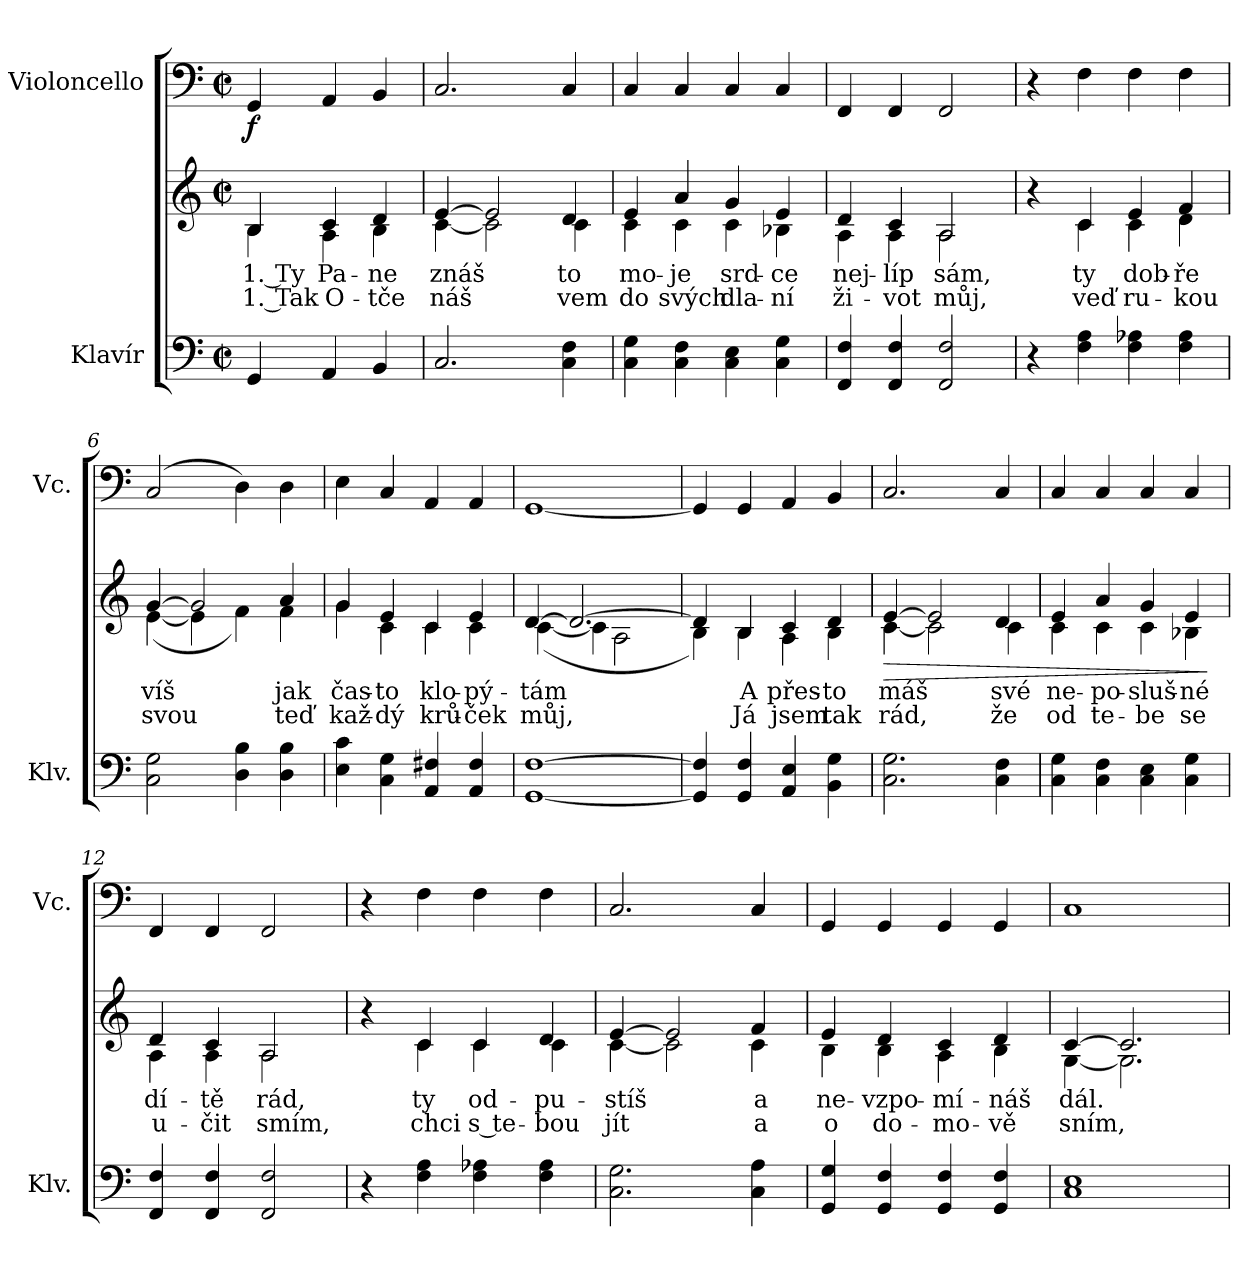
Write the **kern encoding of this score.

**kern	**kern	**text	**text	**dynam	**kern	**dynam
*part2	*part2	*part2	*part2	*part2	*part1	*part1
*staff3	*staff2	*staff2	*staff2	*staff2/3	*staff1	*staff1
*I"Klavír	*	*	*	*	*I"Violoncello	*
*I'Klv.	*	*	*	*	*I'Vc.	*
*clefF4	*clefG2	*	*	*	*clefF4	*
*k[]	*k[]	*	*	*	*k[]	*
*M2/2	*M2/2	*	*	*	*M2/2	*
*met(c|)	*met(c|)	*	*	*	*met(c|)	*
*MM85	*MM85	*	*	*	*MM85	*
=1	=1	=1	=1	=1	=1	=1
!	!	!LO:LY:b	!LO:LY:b	!	!	!LO:DY:b
*	*^	*	*	*	*	*
4GG/	4B/	4B\	1. Ty	1. Tak	.	4GG/	f
!	!	!	!LO:LY:b	!LO:LY:b	!	!	!
4AA/	4c/	4A\	Pa-	O-	.	4AA/	.
!	!	!	!LO:LY:b	!LO:LY:b	!	!	!
4BB/	4d/	4B\	-ne	-tče	.	4BB/	.
=2	=2	=2	=2	=2	=2	=2	=2
!	!	!	!LO:LY:b	!LO:LY:b	!	!	!
2.C/	[4e/	[4c\	znáš	náš	.	2.C/	.
.	2e/]	2c\]	.	.	.	.	.
!	!	!	!LO:LY:b	!LO:LY:b	!	!	!
4C\ 4F\	4d/	4c\	to	vem	.	4C/	.
=3	=3	=3	=3	=3	=3	=3	=3
!	!	!	!LO:LY:b	!LO:LY:b	!	!	!
4C\ 4G\	4e/	4c\	mo-	do	.	4C/	.
!	!	!	!LO:LY:b	!LO:LY:b	!	!	!
4C\ 4F\	4a/	4c\	-je	svých	.	4C/	.
!	!	!	!LO:LY:b	!LO:LY:b	!	!	!
4C\ 4E\	4g/	4c\	srd-	dla-	.	4C/	.
!	!	!	!LO:LY:b	!LO:LY:b	!	!	!
4C\ 4G\	4e/	4B-X\	-ce	-ní	.	4C/	.
=4	=4	=4	=4	=4	=4	=4	=4
!	!	!	!LO:LY:b	!LO:LY:b	!	!	!
4FF/ 4F/	4d/	4A\	nej-	ži-	.	4FF/	.
!	!	!	!LO:LY:b	!LO:LY:b	!	!	!
4FF/ 4F/	4c/	4A\	-líp	-vot	.	4FF/	.
!	!	!	!LO:LY:b	!LO:LY:b	!	!	!
2FF/ 2F/	2A/	2A\	sám,	můj,	.	2FF/	.
=5	=5	=5	=5	=5	=5	=5	=5
4r	4r	4ryy	.	.	.	4r	.
!	!	!	!LO:LY:b	!LO:LY:b	!	!	!
4F\ 4A\	4c/	4c\	ty	veď	.	4F\	.
!	!	!	!LO:LY:b	!LO:LY:b	!	!	!
4F\ 4A-X\	4e/	4c\	dob-	ru-	.	4F\	.
!	!	!	!LO:LY:b	!LO:LY:b	!	!	!
4F\ 4A-\	4f/	4d\	-ře	-kou	.	4F\	.
=6	=6	=6	=6	=6	=6	=6	=6
!	!	!	!LO:LY:b	!LO:LY:b	!	!	!
2C\ 2G\	[4g/	([4e\	víš	svou	.	(2C/	.
.	2g/]	4e\]	.	.	.	.	.
4D\ 4B\	.	4f\)	.	.	.	4D\)	.
!	!	!	!LO:LY:b	!LO:LY:b	!	!	!
4D\ 4B\	4a/	4f\	jak	teď	.	4D\	.
!!LO:LB:g=z
=7	=7	=7	=7	=7	=7	=7	=7
!	!	!	!LO:LY:b	!LO:LY:b	!	!	!
4E\ 4c\	4g/	4g\	čas-	kaž-	.	4E\	.
!	!	!	!LO:LY:b	!LO:LY:b	!	!	!
4C\ 4G\	4e/	4c\	-to	-dý	.	4C/	.
!	!	!	!LO:LY:b	!LO:LY:b	!	!	!
4AA/ 4F#X/	4c/	4c\	klo-	krů-	.	4AA/	.
!	!	!	!LO:LY:b	!LO:LY:b	!	!	!
4AA/ 4F#/	4e/	4c\	-pý-	-ček	.	4AA/	.
=8	=8	=8	=8	=8	=8	=8	=8
!	!	!	!LO:LY:b	!LO:LY:b	!	!	!
[1GG [1F	[4d/	([4c\	-tám	můj,	.	[1GG	.
.	2.d/_	4c\]	.	.	.	.	.
.	.	2A\	.	.	.	.	.
=9	=9	=9	=9	=9	=9	=9	=9
4GG/] 4F/]	4d/]	4B\)	.	.	.	4GG/]	.
!	!	!	!LO:LY:b	!LO:LY:b	!	!	!
4GG/ 4F/	4B/	4B\	A	Já	.	4GG/	.
!	!	!	!LO:LY:b	!LO:LY:b	!	!	!
4AA/ 4E/	4c/	4A\	přes-	jsem	.	4AA/	.
!	!	!	!LO:LY:b	!LO:LY:b	!	!	!
4BB\ 4G\	4d/	4B\	-to	tak	.	4BB/	.
=10	=10	=10	=10	=10	=10	=10	=10
!	!	!	!LO:LY:b	!LO:LY:b	!LO:HP:b	!	!
2.C\ 2.G\	[4e/	[4c\	máš	rád,	>	2.C/	.
.	2e/]	2c\]	.	.	.	.	.
!	!	!	!LO:LY:b	!LO:LY:b	!	!	!
4C\ 4F\	4d/	4c\	své	že	.	4C/	.
=11	=11	=11	=11	=11	=11	=11	=11
!	!	!	!LO:LY:b	!LO:LY:b	!	!	!
4C\ 4G\	4e/	4c\	ne-	od	.	4C/	.
!	!	!	!LO:LY:b	!LO:LY:b	!	!	!
4C\ 4F\	4a/	4c\	-po-	te-	.	4C/	.
!	!	!	!LO:LY:b	!LO:LY:b	!	!	!
4C\ 4E\	4g/	4c\	-sluš-	-be	.	4C/	.
!	!	!	!LO:LY:b	!LO:LY:b	!	!	!
4C\ 4G\	4e/	4B-X\	-né	se	.	4C/	.
*	*v	*v	*	*	*	*	*
.	.	.	.	]	.	.
=12	=12	=12	=12	=12	=12	=12
!	!	!LO:LY:b	!LO:LY:b	!	!	!
*	*^	*	*	*	*	*
4FF/ 4F/	4d/	4A\	dí-	u-	.	4FF/	.
!	!	!	!LO:LY:b	!LO:LY:b	!	!	!
4FF/ 4F/	4c/	4A\	-tě	-čit	.	4FF/	.
!	!	!	!LO:LY:b	!LO:LY:b	!	!	!
2FF/ 2F/	2A/	2A\	rád,	smím,	.	2FF/	.
=13	=13	=13	=13	=13	=13	=13	=13
4r	4r	4ryy	.	.	.	4r	.
!	!	!	!LO:LY:b	!LO:LY:b	!	!	!
4F\ 4A\	4c/	4c\	ty	chci	.	4F\	.
!	!	!	!LO:LY:b	!LO:LY:b	!	!	!
4F\ 4A-X\	4c/	4c\	od-	s te-	.	4F\	.
!	!	!	!LO:LY:b	!LO:LY:b	!	!	!
4F\ 4A-\	4d/	4c\	-pu-	-bou	.	4F\	.
!!LO:LB:g=z
=14	=14	=14	=14	=14	=14	=14	=14
!	!	!	!LO:LY:b	!LO:LY:b	!	!	!
2.C\ 2.G\	[4e/	[4c\	-stíš	jít	.	2.C/	.
.	2e/]	2c\]	.	.	.	.	.
!	!	!	!LO:LY:b	!LO:LY:b	!	!	!
4C\ 4A\	4f/	4c\	a	a	.	4C/	.
=15	=15	=15	=15	=15	=15	=15	=15
!	!	!	!LO:LY:b	!LO:LY:b	!	!	!
4GG/ 4G/	4e/	4B\	ne-	o	.	4GG/	.
!	!	!	!LO:LY:b	!LO:LY:b	!	!	!
4GG/ 4F/	4d/	4B\	-vzpo-	do-	.	4GG/	.
!	!	!	!LO:LY:b	!LO:LY:b	!	!	!
4GG/ 4F/	4c/	4A\	-mí-	-mo-	.	4GG/	.
!	!	!	!LO:LY:b	!LO:LY:b	!	!	!
4GG/ 4F/	4d/	4B\	-náš	-vě	.	4GG/	.
=16	=16	=16	=16	=16	=16	=16	=16
!	!	!	!LO:LY:b	!LO:LY:b	!	!	!
1C 1E	[4c/	[4G\	dál.	sním,	.	1C	.
.	2.c/]	2.G\]	.	.	.	.	.
*	*v	*v	*	*	*	*	*
=	=	=	=	=	=	=
*-	*-	*-	*-	*-	*-	*-
